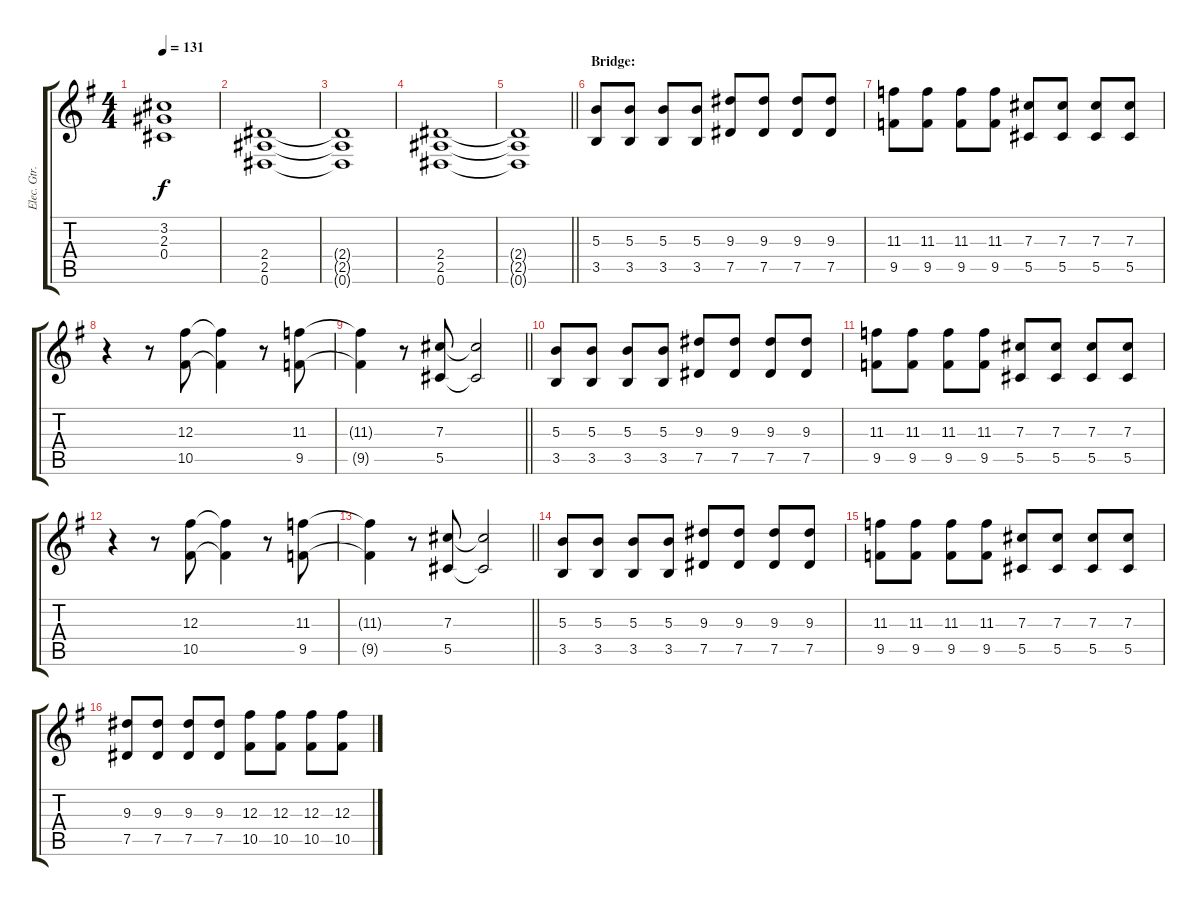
\track ("Elec. Gtr. 3" "Elec. Gtr.") {instrument distortionguitar}
\staff {score tabs}
\tuning (Eb4 Bb3 Gb3 Db3 Ab2 Eb2) {hide}
\ts (4 4)
\tempo 131
\clef g2
\ks g
(3.2{t} 2.3{t} 0.4{t}).1{dy f} |
(2.4 2.5 0.6).1 |
(2.4{t} 2.5{t} 0.6{t}).1 |
(2.4 2.5 0.6).1 |
\barLineRight lightlight
(2.4{t} 2.5{t} 0.6{t}).1 |
\section ("" "Bridge:")
(5.3 3.5).8 (5.3 3.5).8 (5.3 3.5).8 (5.3 3.5).8 (9.3 7.5).8 (9.3 7.5).8 (9.3 7.5).8 (9.3 7.5).8 |
(11.3 9.5).8 (11.3 9.5).8 (11.3 9.5).8 (11.3 9.5).8 (7.3 5.5).8 (7.3 5.5).8 (7.3 5.5).8 (7.3 5.5).8 |
r.4 r.8 (12.3 10.5).8 (12.3{t} 10.5{t}).4 r.8 (11.3 9.5).8 |
\barLineRight lightlight
(11.3{t} 9.5{t}).4 r.8 (7.3 5.5).8 (7.3{t} 5.5{t}).2 |
(5.3 3.5).8 (5.3 3.5).8 (5.3 3.5).8 (5.3 3.5).8 (9.3 7.5).8 (9.3 7.5).8 (9.3 7.5).8 (9.3 7.5).8 |
(11.3 9.5).8 (11.3 9.5).8 (11.3 9.5).8 (11.3 9.5).8 (7.3 5.5).8 (7.3 5.5).8 (7.3 5.5).8 (7.3 5.5).8 |
r.4 r.8 (12.3 10.5).8 (12.3{t} 10.5{t}).4 r.8 (11.3 9.5).8 |
\barLineRight lightlight
(11.3{t} 9.5{t}).4 r.8 (7.3 5.5).8 (7.3{t} 5.5{t}).2 |
(5.3 3.5).8 (5.3 3.5).8 (5.3 3.5).8 (5.3 3.5).8 (9.3 7.5).8 (9.3 7.5).8 (9.3 7.5).8 (9.3 7.5).8 |
(11.3 9.5).8 (11.3 9.5).8 (11.3 9.5).8 (11.3 9.5).8 (7.3 5.5).8 (7.3 5.5).8 (7.3 5.5).8 (7.3 5.5).8 |
(9.3 7.5).8 (9.3 7.5).8 (9.3 7.5).8 (9.3 7.5).8 (12.3 10.5).8 (12.3 10.5).8 (12.3 10.5).8 (12.3 10.5).8
